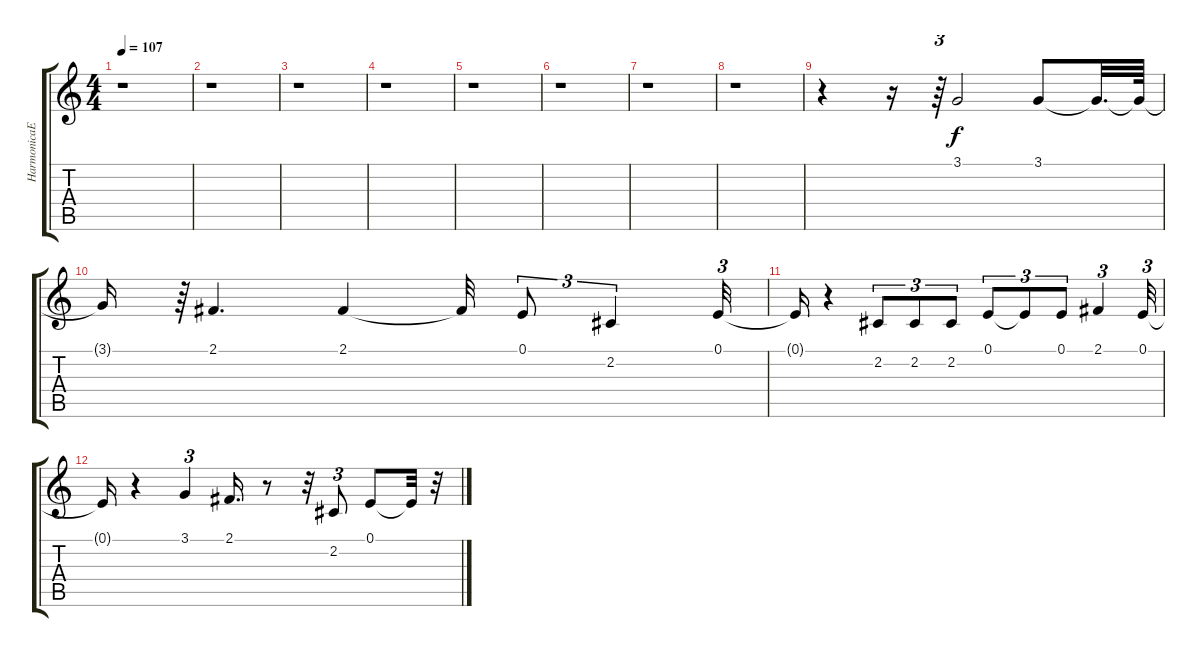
\track ("HarmonicaEcho" "HarmonicaE") {instrument harmonica}
\staff {score tabs}
\tuning (E4 B3 G3 D3 A2 E2) {hide}
\ts (4 4)
\tempo 107
\clef g2
\ks c
r.1{dy f} |
r.1 |
r.1 |
r.1 |
r.1 |
r.1 |
r.1 |
r.1 |
r.4 r.16 r.64{tu (3 2)} 3.1.2 3.1.8 3.1{t}.32{d} 3.1{t}.64 |
3.1{t}.16 r.64{tu (3 2)} 2.1.4{d} 2.1.4 2.1{t}.32 0.1.8{tu (3 2)} 2.2.4{tu (3 2)} 0.1.32{tu (3 2)} |
0.1{t}.16 r.4 2.2.8{tu (3 2)} 2.2.8{tu (3 2)} 2.2.8{tu (3 2)} 0.1.8{tu (3 2)} 0.1{t}.8{tu (3 2)} 0.1.8{tu (3 2)} 2.1.4{tu (3 2)} 0.1.32{tu (3 2)} |
0.1{t}.16 r.4 3.1.4{tu (3 2)} 2.1.16{d} r.8 r.32 2.2.8{tu (3 2)} 0.1.8 0.1{t}.32 r.32
